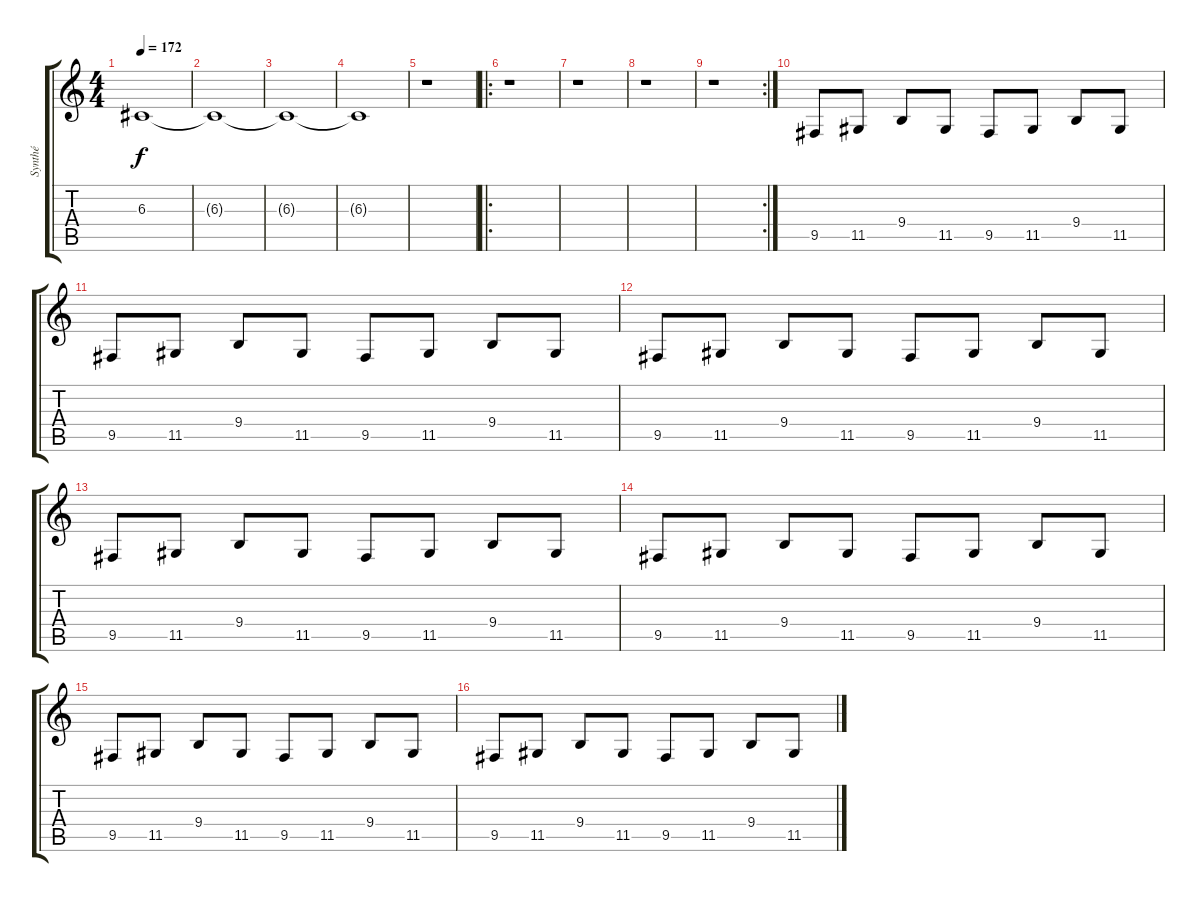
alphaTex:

\track ("Synthé" "Synthé") {instrument pad3polysynth}
\staff {score tabs}
\tuning (E4 B3 G3 D3 A2 E2) {hide}
\ts (4 4)
\tempo 172
\clef g2
\ks c
6.3.1{dy f} |
6.3{t}.1 |
6.3{t}.1 |
6.3{t}.1 |
r.1 |
\ro
r.1 |
r.1 |
r.1 |
\rc 2
r.1 |
9.5.8 11.5.8 9.4.8 11.5.8 9.5.8 11.5.8 9.4.8 11.5.8 |
9.5.8 11.5.8 9.4.8 11.5.8 9.5.8 11.5.8 9.4.8 11.5.8 |
9.5.8 11.5.8 9.4.8 11.5.8 9.5.8 11.5.8 9.4.8 11.5.8 |
9.5.8 11.5.8 9.4.8 11.5.8 9.5.8 11.5.8 9.4.8 11.5.8 |
9.5.8 11.5.8 9.4.8 11.5.8 9.5.8 11.5.8 9.4.8 11.5.8 |
9.5.8 11.5.8 9.4.8 11.5.8 9.5.8 11.5.8 9.4.8 11.5.8 |
9.5.8 11.5.8 9.4.8 11.5.8 9.5.8 11.5.8 9.4.8 11.5.8
